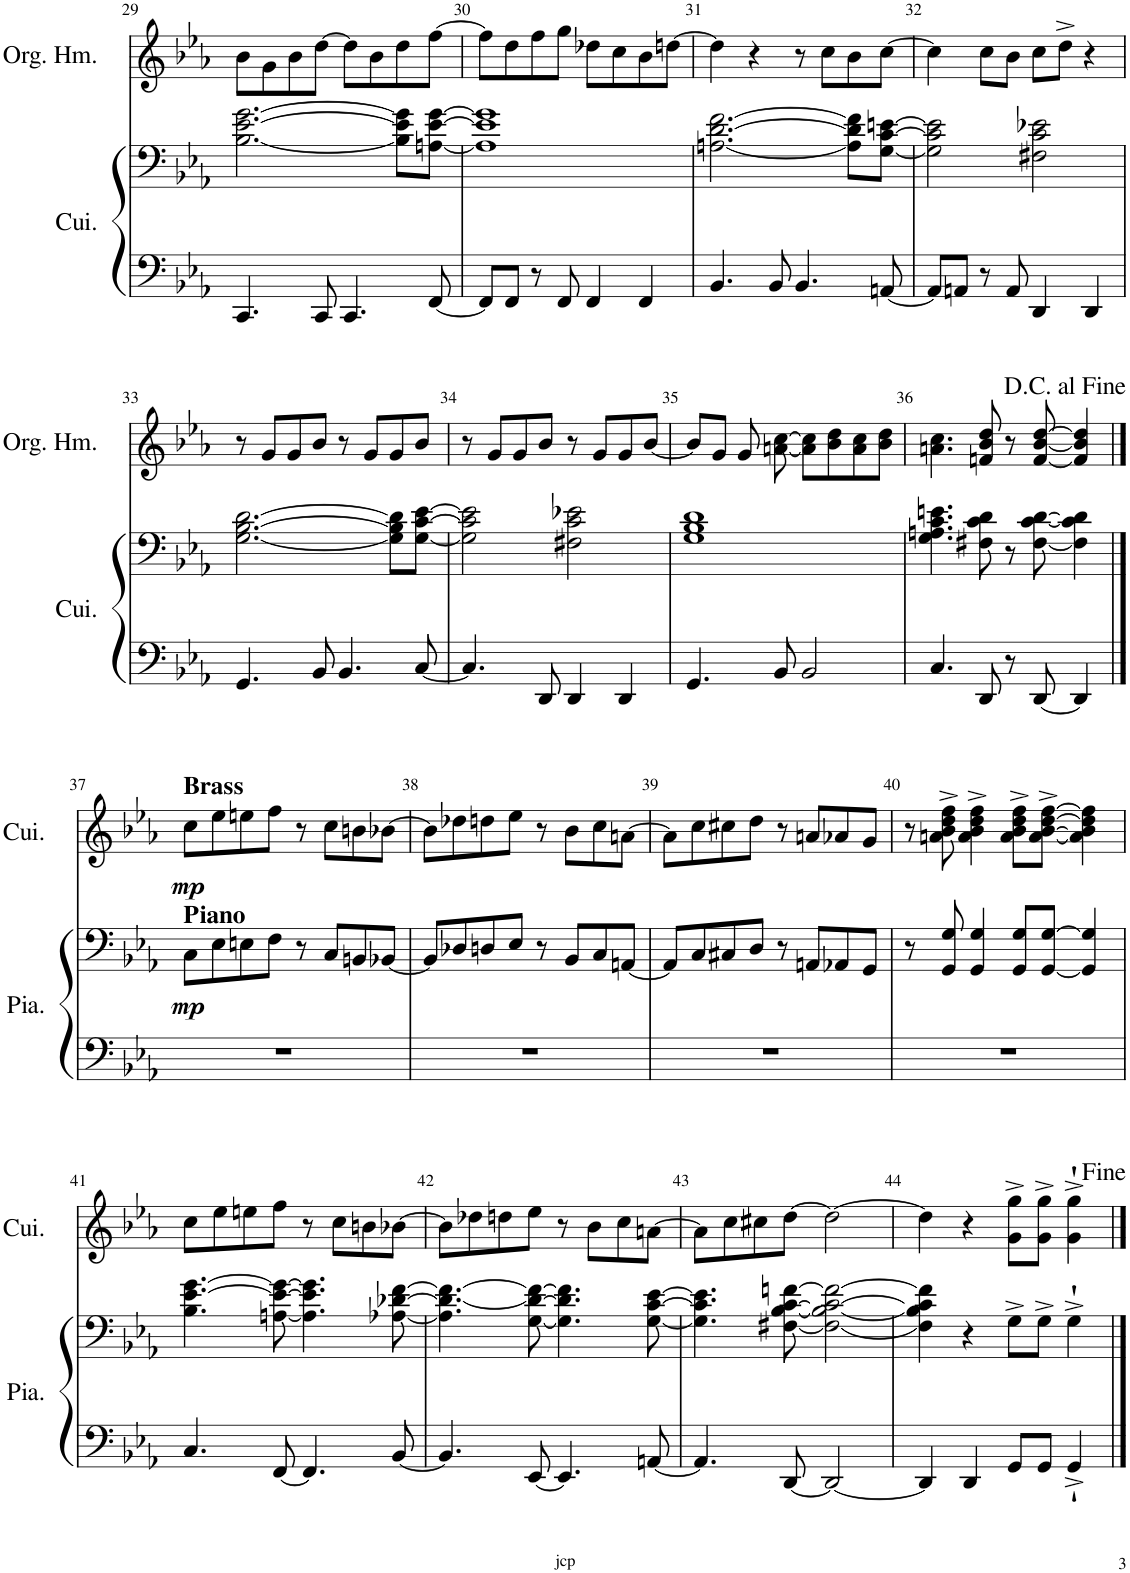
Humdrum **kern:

**kern	**kern	**dynam	**kern	**dynam
*part2	*part2	*part2	*part1	*part1
*staff3	*staff2	*staff2/3	*staff1	*staff1
*I"Piano	*	*	*I"Cuivres	*
*I'Pia.	*	*	*I'Cui.	*
!!LO:PB:g=z
*clefF4	*clefF4	*	*clefG2	*
*k[b-e-a-]	*k[b-e-a-]	*	*k[b-e-a-]	*
*M4/4	*M4/4	*	*M4/4	*
*met(c)	*met(c)	*	*met(c)	*
=29	=29	=29	=29	=29
4.CC/	[2.B-\ [2.e-\ [2.g\	.	8b-\L	.
.	.	.	8g\	.
.	.	.	8b-\	.
8CC/	.	.	[8dd\J	.
4.CC/	.	.	8dd\L]	.
.	.	.	8b-\	.
.	8B-\] 8e-\] 8g\]L	.	8dd\	.
[8FF/	[8An\ [8e-\ [8g\J	.	[8ff\J	.
=30	=30	=30	=30	=30
8FF/L]	1A] 1e-] 1g]	.	8ff\L]	.
8FF/J	.	.	8dd\	.
8r	.	.	8ff\	.
8FF/	.	.	8gg\J	.
4FF/	.	.	8dd-X\L	.
.	.	.	8cc\	.
4FF/	.	.	8b-\	.
.	.	.	[8ddn\J	.
=31	=31	=31	=31	=31
4.BB-/	[2.An\ [2.d\ [2.f\	.	4dd\]	.
.	.	.	4r	.
8BB-/	.	.	.	.
4.BB-/	.	.	8r	.
.	.	.	8cc\L	.
.	8A\] 8d\] 8f\]L	.	8b-\	.
[8AAn/	[8G\ [8c\ [8en\J	.	[8cc\J	.
=32	=32	=32	=32	=32
8AA/L]	2G\] 2c\] 2e\]	.	4cc\]	.
8AAn/J	.	.	.	.
8r	.	.	8cc\L	.
8AA/	.	.	8b-\J	.
4DD/	2F#X\ 2c\ 2e-X\	.	8cc\L	.
.	.	.	8dd^\J	.
4DD/	.	.	4r	.
!!LO:LB:g=z
=33	=33	=33	=33	=33
4.GG/	[2.G\ [2.B-\ [2.d\	.	8r	.
.	.	.	8g/L	.
.	.	.	8g/	.
8BB-/	.	.	8b-/J	.
4.BB-/	.	.	8r	.
.	.	.	8g/L	.
.	8G\] 8B-\] 8d\]L	.	8g/	.
[8C/	[8G\ [8c\ [8e-\J	.	8b-/J	.
=34	=34	=34	=34	=34
4.C/]	2G\] 2c\] 2e-\]	.	8r	.
.	.	.	8g/L	.
.	.	.	8g/	.
8DD/	.	.	8b-/J	.
4DD/	2F#X\ 2c\ 2e-X\	.	8r	.
.	.	.	8g/L	.
4DD/	.	.	8g/	.
.	.	.	[8b-/J	.
=35	=35	=35	=35	=35
4.GG/	1G 1B- 1d	.	8b-/L]	.
.	.	.	8g/J	.
.	.	.	8g/	.
8BB-/	.	.	[8an\ [8cc\	.
2BB-/	.	.	8a\] 8cc\]L	.
.	.	.	8b-\ 8dd\	.
.	.	.	8a\ 8cc\	.
.	.	.	8b-\ 8dd\J	.
=36	=36	=36	=36	=36
4.C/	4.G\ 4.An\ 4.c\ 4.en\	.	4.an\ 4.cc\	.
8DD/	8F#X\ 8c\ 8d\	.	8fn/ 8b-/ 8dd/	.
8r	8r	.	8r	.
[8DD/	[8F#\ [8c\ [8d\	.	[8f/ [8b-/ [8dd/	.
4DD/]	4F#\] 4c\] 4d\]	.	4f/] 4b-/] 4dd/]	.
!!LO:LB:g=z
==37	==37	==37	==37	==37
!	!	!	!LO:TX:a:B:t=Brass	!
!	!LO:TX:a:B:t=Piano	!	!	!
!	!	!LO:DY:b	!	!LO:DY:b
1r	8C\L	mp	8cc\L	mp
.	8E-\	.	8ee-\	.
.	8En\	.	8een\	.
.	8F\J	.	8ff\J	.
.	8r	.	8r	.
.	8C/L	.	8cc\L	.
.	8BBn/	.	8bn\	.
.	[8BB-X/J	.	[8b-X\J	.
=38	=38	=38	=38	=38
1r	8BB-/L]	.	8b-\L]	.
.	8D-X/	.	8dd-X\	.
.	8Dn/	.	8ddn\	.
.	8E-/J	.	8ee-\J	.
.	8r	.	8r	.
.	8BB-/L	.	8b-\L	.
.	8C/	.	8cc\	.
.	[8AAn/J	.	[8an\J	.
=39	=39	=39	=39	=39
1r	8AA/L]	.	8a\L]	.
.	8C/	.	8cc\	.
.	8C#X/	.	8cc#X\	.
.	8D/J	.	8dd\J	.
.	8r	.	8r	.
.	8AAn/L	.	8an/L	.
.	8AA-X/	.	8a-X/	.
.	8GG/J	.	8g/J	.
=40	=40	=40	=40	=40
1r	8r	.	8r	.
.	8GG/ 8G/	.	8an\^ 8b-\^ 8dd\^ 8ff\^	.
.	4GG/ 4G/	.	4a\^ 4b-\^ 4dd\^ 4ff\^	.
.	8GG/ 8G/L	.	8a\^ 8b-\^ 8dd\^ 8ff\^L	.
.	[8GG/ [8G/J	.	[8a\^ [8b-\^ [8dd\^ [8ff\^J	.
.	4GG/] 4G/]	.	4a\] 4b-\] 4dd\] 4ff\]	.
!!LO:LB:g=z
=41	=41	=41	=41	=41
4.C/	4.B-\ [>4.e-\ [4.g\	.	8cc\L	.
.	.	.	8ee-\	.
.	.	.	8een\	.
[8FF/	[8An\ 8e-\_ 8g\_	.	8ff\J	.
4.FF/]	4.A\] 4.e-\] 4.g\]	.	8r	.
.	.	.	8cc\L	.
.	.	.	8bn\	.
[8BB-/	[8A-X\ [8d-X\ [8f\	.	[8b-X\J	.
=42	=42	=42	=42	=42
4.BB-/]	4.A-\] 4.d-\_ 4.f\_	.	8b-\L]	.
.	.	.	8dd-X\	.
.	.	.	8ddn\	.
[8EE-/	[8G\ 8d-\_ 8f\_	.	8ee-\J	.
4.EE-/]	4.G\] 4.d-\] 4.f\]	.	8r	.
.	.	.	8b-\L	.
.	.	.	8cc\	.
[8AAn/	[8G\ [8c\ [8e-\	.	[8an\J	.
=43	=43	=43	=43	=43
4.AA/]	4.G\] 4.c\] 4.e-\]	.	8a\L]	.
.	.	.	8cc\	.
.	.	.	8cc#X\	.
[8DD/	[8F#X\ [8B-\ [8c\ [8fn\	.	[8dd\J	.
2DD/_	2F#\_ 2B-\_ 2c\_ 2f\_	.	2dd\_	.
=44	=44	=44	=44	=44
4DD/]	4F#\] 4B-\] 4c\] 4f\]	.	4dd\]	.
4DD/	4r	.	4r	.
8GG/L	8G^\L	.	8g\^ 8gg\^L	.
8GG/J	8G^\J	.	8g\^ 8gg\^J	.
4GG^`/	4G^`\	.	4g\^` 4gg\^`	.
==	==	==	==	==
*-	*-	*-	*-	*-
